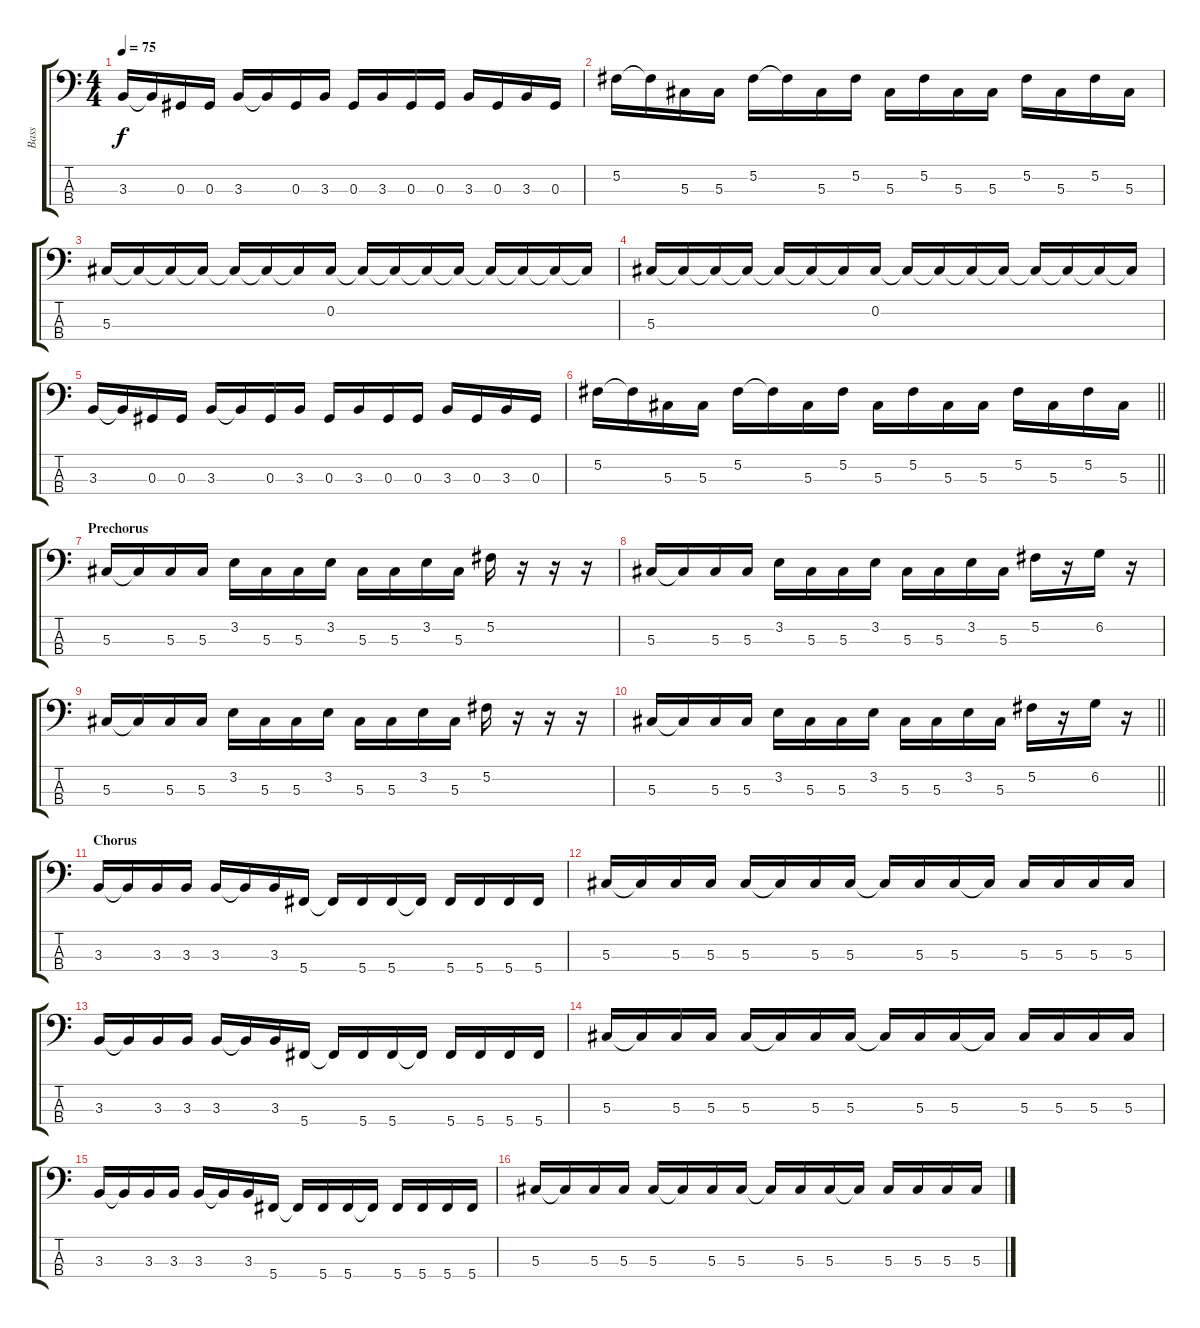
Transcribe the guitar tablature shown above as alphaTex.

\track ("Bass" "Bass") {instrument electricbassfinger}
\staff {score tabs}
\tuning (Gb2 Db2 Ab1 Db1) {hide}
\ts (4 4)
\tempo 75
\clef f4
\ks c
3.3.16{dy f} 3.3{t}.16 0.3.16 0.3.16 3.3.16 3.3{t}.16 0.3.16 3.3.16 0.3.16 3.3.16 0.3.16 0.3.16 3.3.16 0.3.16 3.3.16 0.3.16 |
5.2.16 5.2{t}.16 5.3.16 5.3.16 5.2.16 5.2{t}.16 5.3.16 5.2.16 5.3.16 5.2.16 5.3.16 5.3.16 5.2.16 5.3.16 5.2.16 5.3.16 |
5.3.16 5.3{t}.16 5.3{t}.16 5.3{t}.16 5.3{t}.16 5.3{t}.16 5.3{t}.16 0.2.16 0.2{t}.16 0.2{t}.16 0.2{t}.16 0.2{t}.16 0.2{t}.16 0.2{t}.16 0.2{t}.16 0.2{t}.16 |
5.3.16 5.3{t}.16 5.3{t}.16 5.3{t}.16 5.3{t}.16 5.3{t}.16 5.3{t}.16 0.2.16 0.2{t}.16 0.2{t}.16 0.2{t}.16 0.2{t}.16 0.2{t}.16 0.2{t}.16 0.2{t}.16 0.2{t}.16 |
3.3.16 3.3{t}.16 0.3.16 0.3.16 3.3.16 3.3{t}.16 0.3.16 3.3.16 0.3.16 3.3.16 0.3.16 0.3.16 3.3.16 0.3.16 3.3.16 0.3.16 |
\barLineRight lightlight
5.2.16 5.2{t}.16 5.3.16 5.3.16 5.2.16 5.2{t}.16 5.3.16 5.2.16 5.3.16 5.2.16 5.3.16 5.3.16 5.2.16 5.3.16 5.2.16 5.3.16 |
\section ("" "Prechorus")
5.3.16 5.3{t}.16 5.3.16 5.3.16 3.2.16 5.3.16 5.3.16 3.2.16 5.3.16 5.3.16 3.2.16 5.3.16 5.2.16 r.16 r.16 r.16 |
5.3.16 5.3{t}.16 5.3.16 5.3.16 3.2.16 5.3.16 5.3.16 3.2.16 5.3.16 5.3.16 3.2.16 5.3.16 5.2.16 r.16 6.2.16 r.16 |
5.3.16 5.3{t}.16 5.3.16 5.3.16 3.2.16 5.3.16 5.3.16 3.2.16 5.3.16 5.3.16 3.2.16 5.3.16 5.2.16 r.16 r.16 r.16 |
\barLineRight lightlight
5.3.16 5.3{t}.16 5.3.16 5.3.16 3.2.16 5.3.16 5.3.16 3.2.16 5.3.16 5.3.16 3.2.16 5.3.16 5.2.16 r.16 6.2.16 r.16 |
\section ("" "Chorus")
3.3.16 3.3{t}.16 3.3.16 3.3.16 3.3.16 3.3{t}.16 3.3.16 5.4.16 5.4{t}.16 5.4.16 5.4.16 5.4{t}.16 5.4.16 5.4.16 5.4.16 5.4.16 |
5.3.16 5.3{t}.16 5.3.16 5.3.16 5.3.16 5.3{t}.16 5.3.16 5.3.16 5.3{t}.16 5.3.16 5.3.16 5.3{t}.16 5.3.16 5.3.16 5.3.16 5.3.16 |
3.3.16 3.3{t}.16 3.3.16 3.3.16 3.3.16 3.3{t}.16 3.3.16 5.4.16 5.4{t}.16 5.4.16 5.4.16 5.4{t}.16 5.4.16 5.4.16 5.4.16 5.4.16 |
5.3.16 5.3{t}.16 5.3.16 5.3.16 5.3.16 5.3{t}.16 5.3.16 5.3.16 5.3{t}.16 5.3.16 5.3.16 5.3{t}.16 5.3.16 5.3.16 5.3.16 5.3.16 |
3.3.16 3.3{t}.16 3.3.16 3.3.16 3.3.16 3.3{t}.16 3.3.16 5.4.16 5.4{t}.16 5.4.16 5.4.16 5.4{t}.16 5.4.16 5.4.16 5.4.16 5.4.16 |
5.3.16 5.3{t}.16 5.3.16 5.3.16 5.3.16 5.3{t}.16 5.3.16 5.3.16 5.3{t}.16 5.3.16 5.3.16 5.3{t}.16 5.3.16 5.3.16 5.3.16 5.3.16
